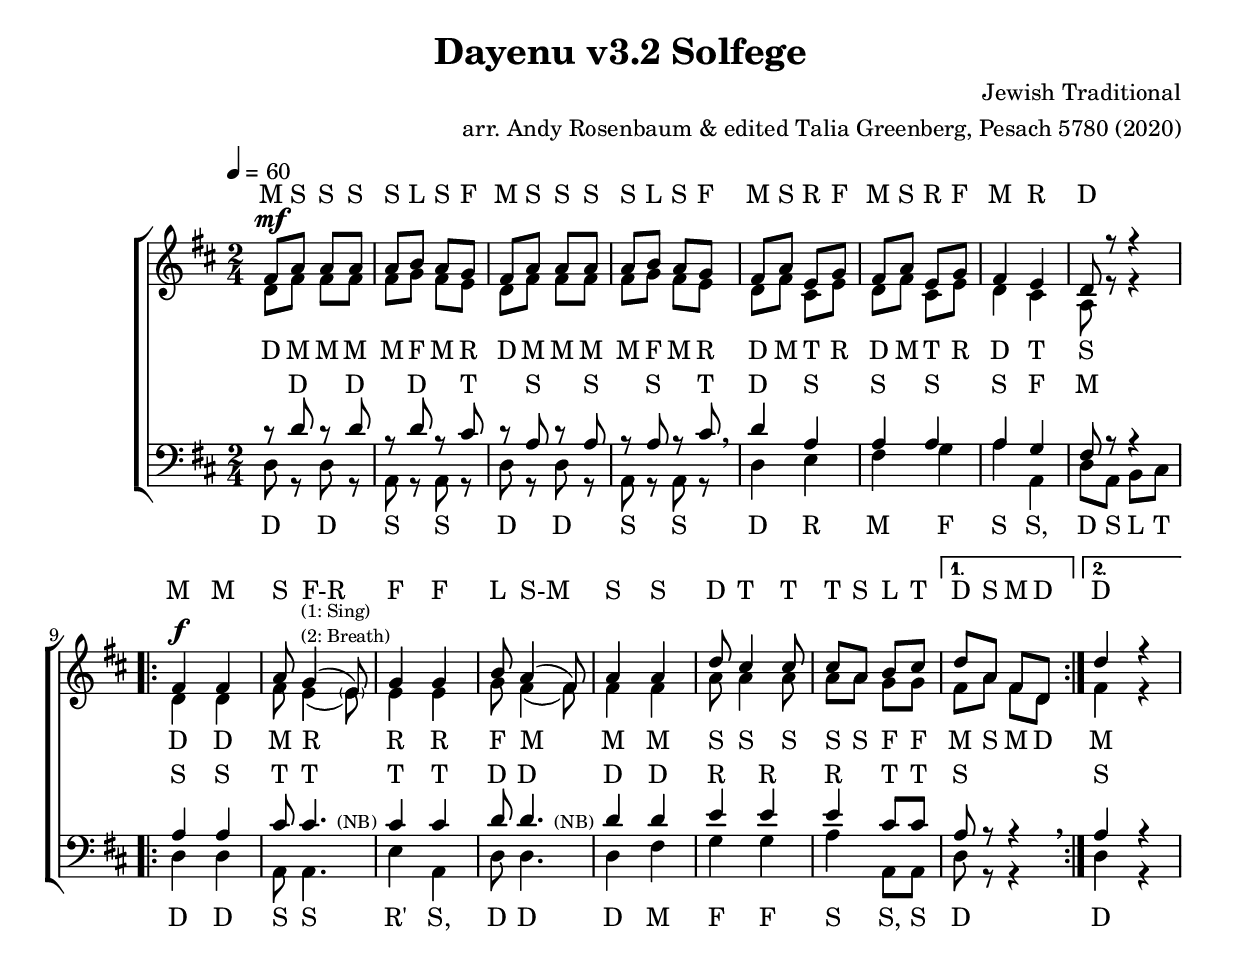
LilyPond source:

\version "2.18.2"  % necessary for upgrading to future LilyPond versions.

\header {
	title = "Dayenu v3.2 Solfege"
	composer = "Jewish Traditional"
	arranger = "arr. Andy Rosenbaum & edited Talia Greenberg, Pesach 5780 (2020)"
}


\paper {
  top-system-spacing #'basic-distance = #10
  score-system-spacing #'basic-distance = #20
  system-system-spacing #'basic-distance = #20
  last-bottom-spacing #'basic-distance = #10
}

global = {
  \key d \major
  \time 2/4
  \tempo 4 = 60
}

% =========== %
% verse notes %
% =========== %

sopVerse = \relative d' {
	| fis8^\mf a a a | a b a g 
	| fis  a a a | a b a g 
	| fis  a e g | fis a e g 
	| fis4 e     | d8  r8 r4 |
}

altoVerse = \relative d' {
	| d8 fis fis fis | fis g fis e
	| d  fis fis fis | fis g fis e
	| d  fis cis e   | d fis cis e
	| d4 cis         | a8  r8 r4 |
}

tenorVerse = \relative d' {
	| r8 d r d | r d r cis
	| r a r a  | r a r cis
	| d4 a | a a
	| a4 g | fis8  r8 r4 |
}

bassVerse = \relative d {
	| d8 r d r | a r a r
	| d r d r | a r a r \breathe
	| d4 e | fis g
	| a a, | d8 a b cis |
}

% =========== %
% verse words %
% =========== %

mitzWords = \lyricmode {
	| i -- lu ho -- tzi | ho -- tzi -- a -- nu 
	| ho -- tzi -- a -- nu | mi -- mitz -- ra -- yim 
	| ho -- tzi -- a -- nu | mi -- mitz -- ra -- yim 
	| day -- e -- | nu |
}

tenorWords = \lyricmode {
	| ba ba
	| ba ba
	| ba ba
	| ba ba
	| mi -- mitz -- 
	| ra -- yim 
	| day -- e -- 
	| nu  |
}

bassWords = \lyricmode {
	| dim dim
	| dim dim
	| dim dim
	| dim dim
	| mi -- mitz -- 
	| ra -- yim 
	| day -- e -- 
	| nu doom doom doom |
}


% =================== %
% verse solfege words %
% =================== %

sopVerseSolfege = \lyricmode {
	| M S S S | S L S F
    | M S S S | S L S F
    | M S R F | M S R F
    | M R D
}

altoVerseSolfege = \lyricmode {
	| D M M M | M F M R
    | D M M M | M F M R
    | D M T R | D M T R
    | D T S
}

tenorVerseSolfege = \lyricmode {
	| D D | D T
    | S S | S T
    | D S | S S
    | S F M
}

bassVerseSolfege = \lyricmode {
	| D D | S S
    | D D | S S
    | D R | M F
    | S S, | D S L T
}

% ============ %
% chorus notes %
% ============ %

sopChorusCommon = \relative d' {
	| fis4^\f fis
	| a8 g4(
          \parenthesize
          e8^\markup { \smaller \smaller \center-align
              \column {
                  \line { "(1: Sing)" }
                  \line { "(2: Breath)" }
              }
          }
      )
	| g4 g
	| b8 a4( fis8)
	| a4 a
	| d8 cis4 cis8
	| cis a b cis |
}


sopChorusEndOne = \relative d'' {
	| d8 a fis d |
}

sopChorusEndTwo = \relative d'' {
	| d4 r4 |
}

altoChorusCommon = \relative d' {
	| d4 d
	| fis8 e4( \parenthesize e8 )
	| e4 e
	| g8 fis4( fis8)
	| fis4 fis
	| a8 a4 a8
	| a8 a g g |
}

altoChorusEndOne = \relative d' {
	| fis8 a fis d |
}

altoChorusEndTwo = \relative d' {
	| fis4 r |
}

tenorChorusCommon = \relative d' {
	| a4 a 
	| cis8 cis4.^\markup { \smaller \smaller \halign #-2.7 "(NB)" }
	| cis4 cis 
	| d8 d4.^\markup { \smaller \smaller \halign #-2.7 "(NB)" }
	| d4 d 
	| e e 
	| e cis8 cis |
}

tenorChorusEndOne = \relative d' {
	| a8 r8 r4 \breathe |
}

tenorChorusEndTwo = \relative d' {
	| a4 r |
}

bassChorusCommon = \relative d {
	| d4 d
	| a8 a4.
	| e'4 a,
	| d8 d4.
	| d4 fis
	| g g 
	| a a,8 a |
}

bassChorusEndOne = \relative d {
	| d8 r8 r4 \breathe |
}

bassChorusEndTwo = \relative d {
	| d4 r |
}

% ============ %
% chorus words %
% ============ %

% Specifically allow "day" when in stressed isolation,
%   but keep it "da-" when it's part of the whole word,
%	to avoid closing the diphthong early.

upperChorusWordsCommon = \lyricmode {
	| day- da -- | ye -- nu 
	| day- da -- | ye -- nu
	| day- da -- | ye -- nu da -- 
	| ye -- nu da -- ye --
}

upperChorusWordsEndOne = \lyricmode {
	| nu da -- ye -- nu |
}

upperChorusWordsEndTwo = \lyricmode {
	| nu |
}

lowerChorusWordsCommon = \lyricmode {
	| day- da -- | ye -- nu 
	| day- da -- | ye -- nu
	| day- da -- | ye da -- |
}

tenorChorusWordsCommon = {
	\lowerChorusWordsCommon \lyricmode { | ye da -- ye -- | }
}

tenorChorusWordsEndOne = \lyricmode {
	| nu |
}

tenorChorusWordsEndTwo = \lyricmode {
	| nu |
}

bassChorusWordsCommon = {
	\lowerChorusWordsCommon \lyricmode { | ye da -- ye -- | }
}

bassChorusWordsEndOne = \lyricmode {
	| nu |
}

bassChorusWordsEndTwo = \lyricmode {
	| nu |
}

% ==================== %
% chorus words solfege %
% ==================== %

% Sop
sopChorusSolfegeCommon = \lyricmode {
	| M M | S F-R
	| F F | L S-M
	| S S  | D T T
	| T S L T
}

sopChorusSolfegeEndOne = \lyricmode {
	| D S M D |
}

sopChorusSolfegeEndTwo = \lyricmode {
	| D |
}

% Alto
altoChorusSolfegeCommon = \lyricmode {
	| D D | M R
	| R R | F M
	| M M | S S S
	| S S F F
}

altoChorusSolfegeEndOne = \lyricmode {
	| M S M D |
}

altoChorusSolfegeEndTwo = \lyricmode {
	| M |
}

% Tenor
tenorChorusSolfegeCommon = \lyricmode {
	| S S | T T
	| T T | D D
	| D D | R R 
    | R T T
}

tenorChorusSolfegeEndOne = \lyricmode {
	| S |
}

tenorChorusSolfegeEndTwo = \lyricmode {
	| S |
}

% Bass
bassChorusSolfegeCommon = \lyricmode {
	| D D | S S
	| R' S, | D D
	| D M | F F
    | S S, S
}

bassChorusSolfegeEndOne = \lyricmode {
	| D |
}

bassChorusSolfegeEndTwo = \lyricmode {
	| D |
}


% ======== %
% in order %
% ======== %

sop = {
	\sopVerse
	\repeat volta 2 \sopChorusCommon
	\alternative {
		{ \sopChorusEndOne }
		{ \sopChorusEndTwo }
	}
}

alto = {
	\altoVerse
	\repeat volta 2 \altoChorusCommon 
	\alternative {
		{ \altoChorusEndOne }
		{ \altoChorusEndTwo }
	}
}

tenor = {
	\tenorVerse
	\repeat volta 2 \tenorChorusCommon
	\alternative {
		{ \tenorChorusEndOne }
		{ \tenorChorusEndTwo }
	}
}

bass = {
	\bassVerse 
	\repeat volta 2 \bassChorusCommon
	\alternative {
		{ \bassChorusEndOne }
		{ \bassChorusEndTwo }
	}
}

sopWordsAll = {
	\mitzWords
	\upperChorusWordsCommon
	\upperChorusWordsEndOne
	\upperChorusWordsEndTwo 
}

altoWordsAll = { 
	\mitzWords
	\upperChorusWordsCommon
	\upperChorusWordsEndOne
	\upperChorusWordsEndTwo 
}

tenorWordsAll = { 
	\tenorWords 
	\tenorChorusWordsCommon 
	\tenorChorusWordsEndOne 
	\tenorChorusWordsEndTwo 
}

bassWordsAll = { 
	\bassWords 
	\bassChorusWordsCommon 
	\bassChorusWordsEndOne 
	\bassChorusWordsEndTwo
}


emptyWords = \lyricmode {}

% All Solfege Words

sopAllSolfege = {
	\sopVerseSolfege
    \sopChorusSolfegeCommon
    \sopChorusSolfegeEndOne
    \sopChorusSolfegeEndTwo
}

altoAllSolfege = {
	\altoVerseSolfege
    \altoChorusSolfegeCommon
    \altoChorusSolfegeEndOne
    \altoChorusSolfegeEndTwo
}

tenorAllSolfege = {
	\tenorVerseSolfege
    \tenorChorusSolfegeCommon
    \tenorChorusSolfegeEndOne
    \tenorChorusSolfegeEndTwo
}

bassAllSolfege = {
	\bassVerseSolfege
    \bassChorusSolfegeCommon
    \bassChorusSolfegeEndOne
    \bassChorusSolfegeEndTwo
}


% All stuff

allStuff = {
  \new ChoirStaff <<
    \new Lyrics = "sopranos" \with {
      % this is needed for lyrics above a staff
      \override VerticalAxisGroup.staff-affinity = #DOWN
    }
    \new Staff = "upper" <<
	\set Staff.midiInstrument = "voice oohs"
       \new Voice = "sopranos" {
         \voiceOne
         << \global \sop >>
       }
       \new Voice = "altos" {
         \voiceTwo
         << \global \alto >>
       }
    >>
    \new Lyrics = "altos"
    \new Lyrics = "tenors" \with {
      % this is needed for lyrics above a staff
      \override VerticalAxisGroup.staff-affinity = #DOWN
    }
    \new Staff = "lower" <<
    \set Staff.midiInstrument = "voice oohs"
      \clef bass
       \new Voice = "tenors" {
         \voiceOne
         << \global \tenor >>
       }
       \new Voice = "basses" {
         \voiceTwo << \global \bass >>
       }
    >>
    \new Lyrics = "basses"
    \context Lyrics = "sopranos" \lyricsto "sopranos" \sopAllSolfege
    \context Lyrics = "altos" \lyricsto "altos" \altoAllSolfege
    \context Lyrics = "tenors" \lyricsto "tenors" \tenorAllSolfege
    \context Lyrics = "basses" \lyricsto "basses" \bassAllSolfege
  >>
}

% For printed pdf music.
\score {
	\allStuff
	\layout{
    	% More spacing
        % https://lilypond.org/doc/v2.18/Documentation/
        %	notation/changing-horizontal-spacing
    	\context {
			\Score
				% 4 for close spacing, 48 for separated spacing.
				\override SpacingSpanner.base-shortest-duration = #(ly:make-moment 1/4)
		}
    }
}

% For midi
\score {
	\unfoldRepeats {
		\allStuff
	}
	\midi{ }
}
